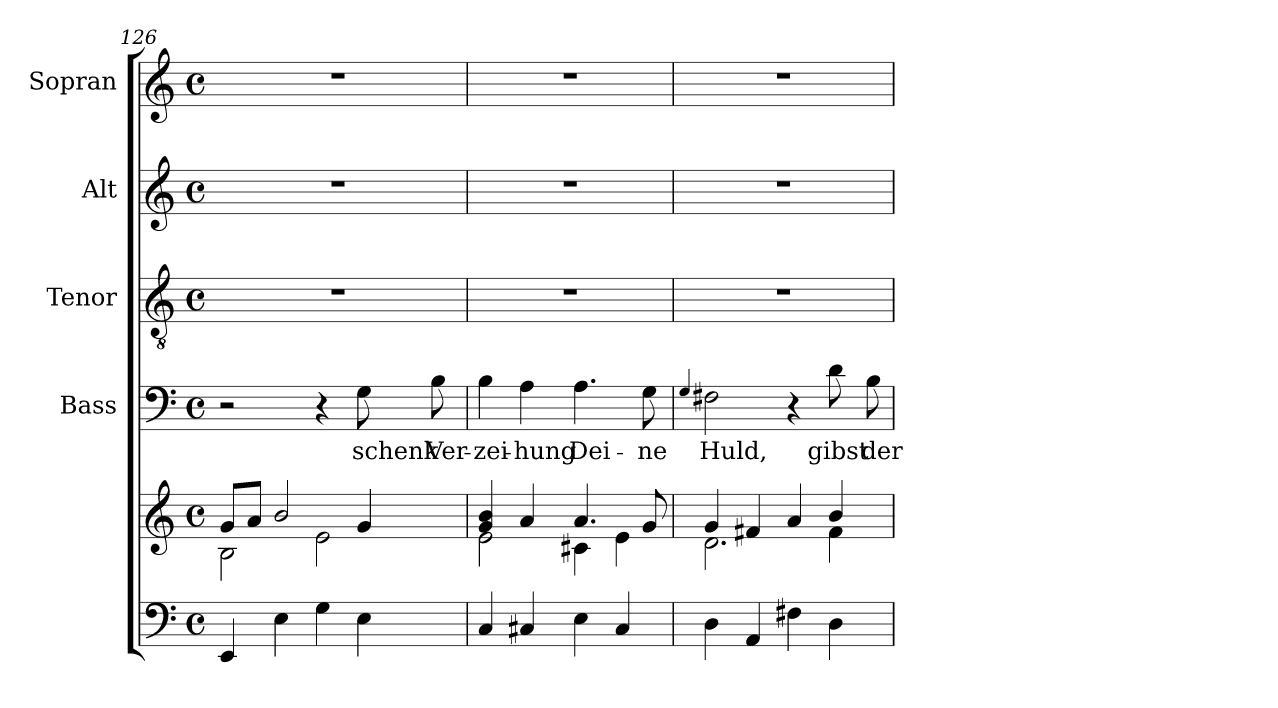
**kern	**kern	**kern	**text	**kern	**kern	**kern
*part5	*part5	*part4	*part4	*part3	*part2	*part1
*staff6	*staff5	*staff4	*staff4	*staff3	*staff2	*staff1
*	*	*I"Bass	*	*I"Tenor	*I"Alt	*I"Sopran
*	*	*I'B.	*	*I'T.	*I'A.	*I'S.
*clefF4	*clefG2	*clefF4	*	*clefGv2	*clefG2	*clefG2
*k[]	*k[]	*k[]	*	*k[]	*k[]	*k[]
*C:	*C:	*C:	*	*C:	*C:	*C:
*M4/4	*M4/4	*M4/4	*	*M4/4	*M4/4	*M4/4
*met(c)	*met(c)	*met(c)	*	*met(c)	*met(c)	*met(c)
=126	=126	=126	=126	=126	=126	=126
*	*^	*	*	*	*	*
4EE/	8g/L	2B\	2r	.	1r	1r	1r
.	8a/J	.	.	.	.	.	.
4E\	2b/	.	.	.	.	.	.
4G\	.	2e\	4r	.	.	.	.
!	!	!	!	!LO:LY:b	!	!	!
4E\	4g/	.	8G\	schenk	.	.	.
!	!	!	!	!LO:LY:b	!	!	!
.	.	.	8B\	Ver-	.	.	.
=127	=127	=127	=127	=127	=127	=127	=127
!	!	!	!	!LO:LY:b	!	!	!
4C/	4g/ 4b/	2e\	4B\	-zei-	1r	1r	1r
!	!	!	!	!LO:LY:b	!	!	!
4C#X/	4a/	.	4A\	-hung	.	.	.
!	!	!	!	!LO:LY:b	!	!	!
4E\	4.a/	4c#X\	4.A\	Dei-	.	.	.
4C#/	.	4e\	.	.	.	.	.
!	!	!	!	!LO:LY:b	!	!	!
.	8g/	.	8G\	-ne	.	.	.
!!LO:PB:g=z
=128	=128	=128	=128	=128	=128	=128	=128
.	.	.	4qqG/	.	.	.	.
!	!	!	!	!LO:LY:b	!	!	!
4D\	4g/	2.d\	2F#X\	Huld,	1r	1r	1r
4AA/	4f#X/	.	.	.	.	.	.
4F#X\	4a/	.	4r	.	.	.	.
!	!	!	!	!LO:LY:b	!	!	!
4D\	4b/	4f#\	8d\	gibst	.	.	.
!	!	!	!	!LO:LY:b	!	!	!
.	.	.	8B\	der	.	.	.
*	*v	*v	*	*	*	*	*
=	=	=	=	=	=	=
*-	*-	*-	*-	*-	*-	*-
